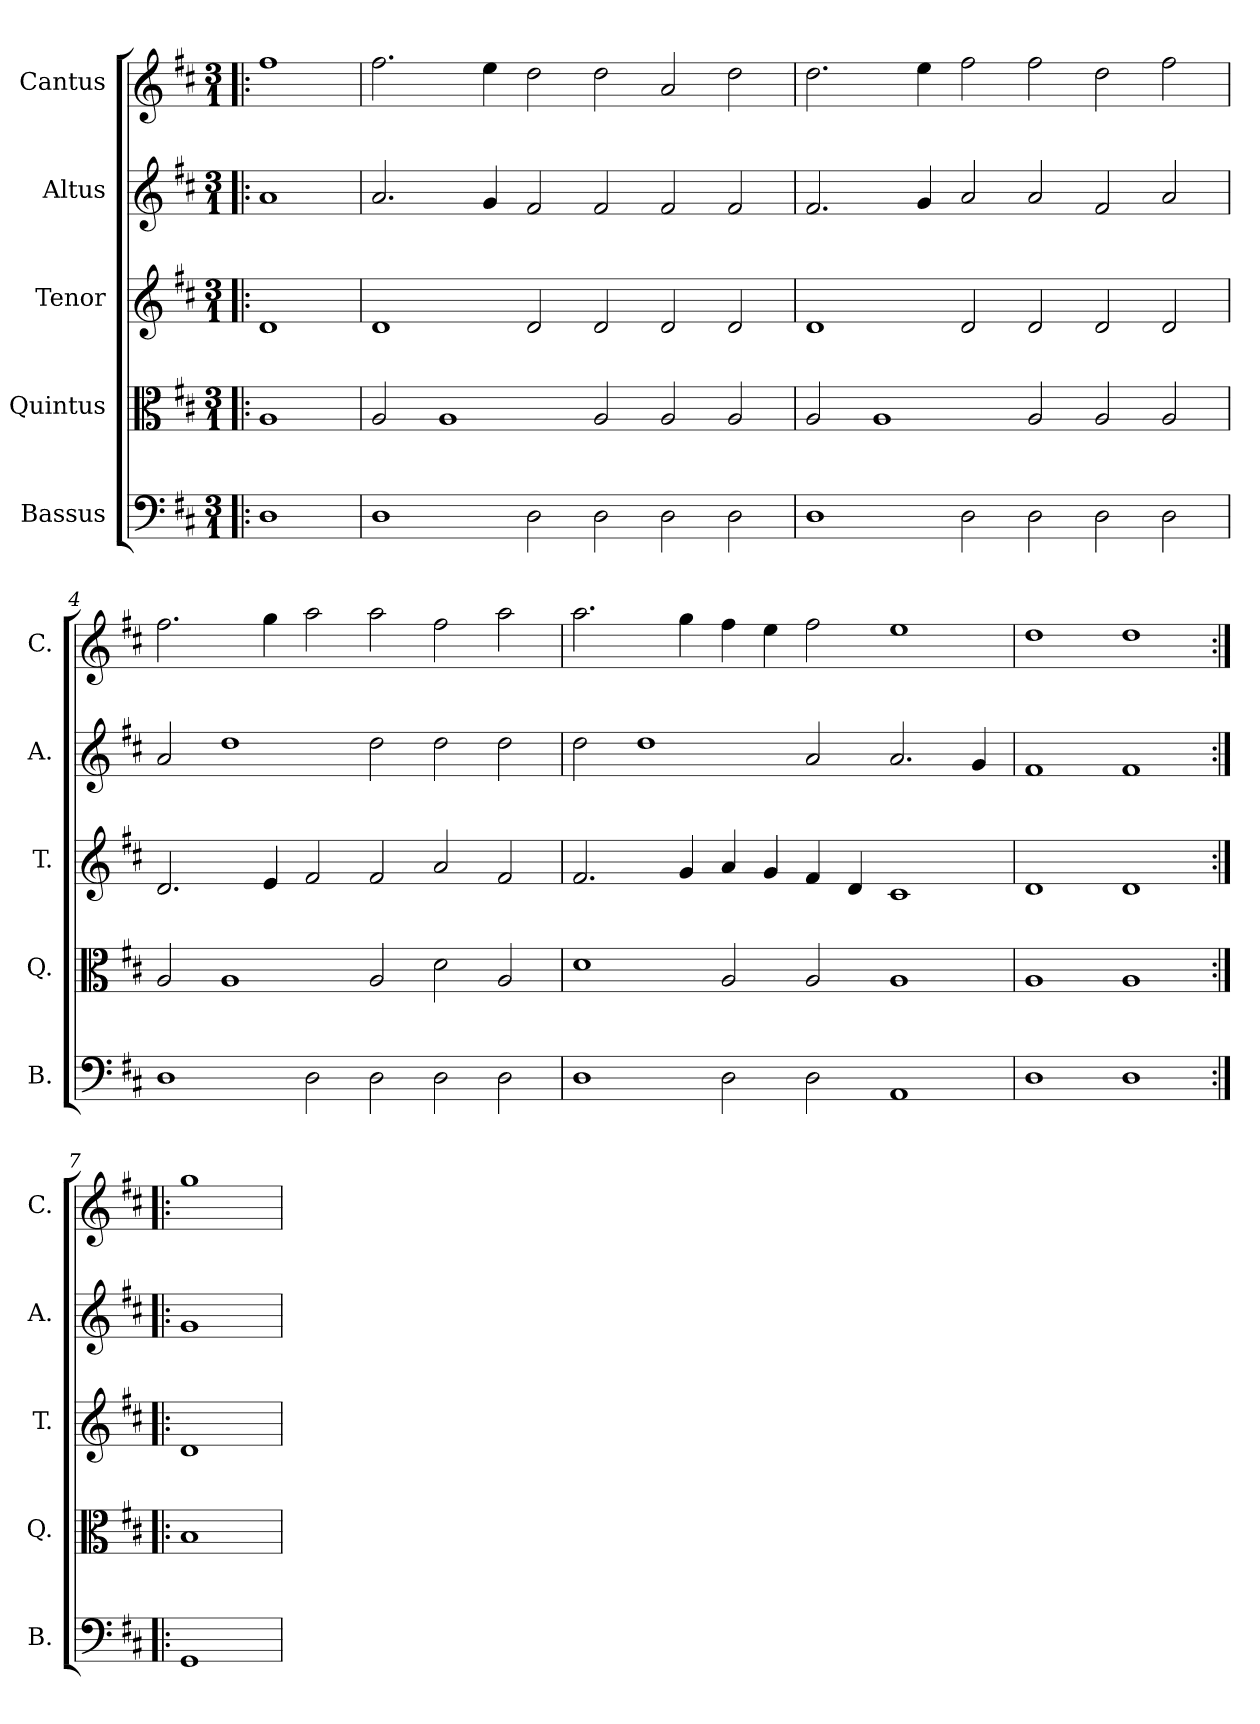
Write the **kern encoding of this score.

**kern	**kern	**kern	**kern	**kern
*part5	*part4	*part3	*part2	*part1
*staff5	*staff4	*staff3	*staff2	*staff1
*I"Bassus	*I"Quintus	*I"Tenor	*I"Altus	*I"Cantus
*I'B.	*I'Q.	*I'T.	*I'A.	*I'C.
*clefF4	*clefC3	*clefG2	*clefG2	*clefG2
*k[f#c#]	*k[f#c#]	*k[f#c#]	*k[f#c#]	*k[f#c#]
*D:	*D:	*D:	*D:	*D:
*M3/1	*M3/1	*M3/1	*M3/1	*M3/1
=1!|:	=1!|:	=1!|:	=1!|:	=1!|:
1D\	1A/	1d/	1a/	1ff#\
=2	=2	=2	=2	=2
1D\	2A/	1d/	2.a/	2.ff#\
.	1A/	.	.	.
.	.	.	4g/	4ee\
2D\	.	2d/	2f#/	2dd\
2D\	2A/	2d/	2f#/	2dd\
2D\	2A/	2d/	2f#/	2a/
2D\	2A/	2d/	2f#/	2dd\
=3	=3	=3	=3	=3
1D\	2A/	1d/	2.f#/	2.dd\
.	1A/	.	.	.
.	.	.	4g/	4ee\
2D\	.	2d/	2a/	2ff#\
2D\	2A/	2d/	2a/	2ff#\
2D\	2A/	2d/	2f#/	2dd\
2D\	2A/	2d/	2a/	2ff#\
=4	=4	=4	=4	=4
1D\	2A/	2.d/	2a/	2.ff#\
.	1A/	.	1dd\	.
.	.	4e/	.	4gg\
2D\	.	2f#/	.	2aa\
2D\	2A/	2f#/	2dd\	2aa\
2D\	2d\	2a/	2dd\	2ff#\
2D\	2A/	2f#/	2dd\	2aa\
=5	=5	=5	=5	=5
1D\	1d\	2.f#/	2dd\	2.aa\
.	.	.	1dd\	.
.	.	4g/	.	4gg\
2D\	2A/	4a/	.	4ff#\
.	.	4g/	.	4ee\
2D\	2A/	4f#/	2a/	2ff#\
.	.	4d/	.	.
1AA/	1A/	1c#/	2.a/	1ee\
.	.	.	4g/	.
=6	=6	=6	=6	=6
1D\	1A/	1d/	1f#/	1dd\
1D\	1A/	1d/	1f#/	1dd\
!!LO:LB:g=z
=7:|!|:	=7:|!|:	=7:|!|:	=7:|!|:	=7:|!|:
1GG/	1B/	1d/	1g/	1gg\
=	=	=	=	=
*-	*-	*-	*-	*-
